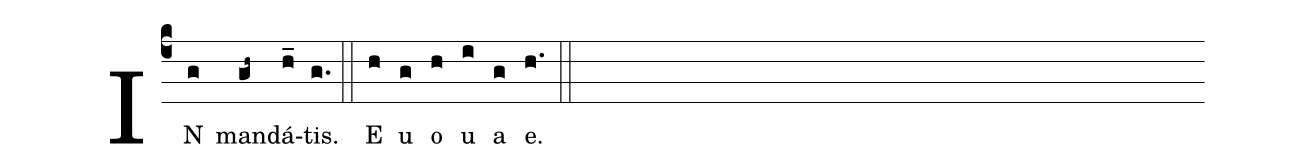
%%
(c4) IN(g) man(gh~)dá(h_)tis.(g.) (::) E(h) u(g) o(h) u(i) a(g) e.(h.) (::)
